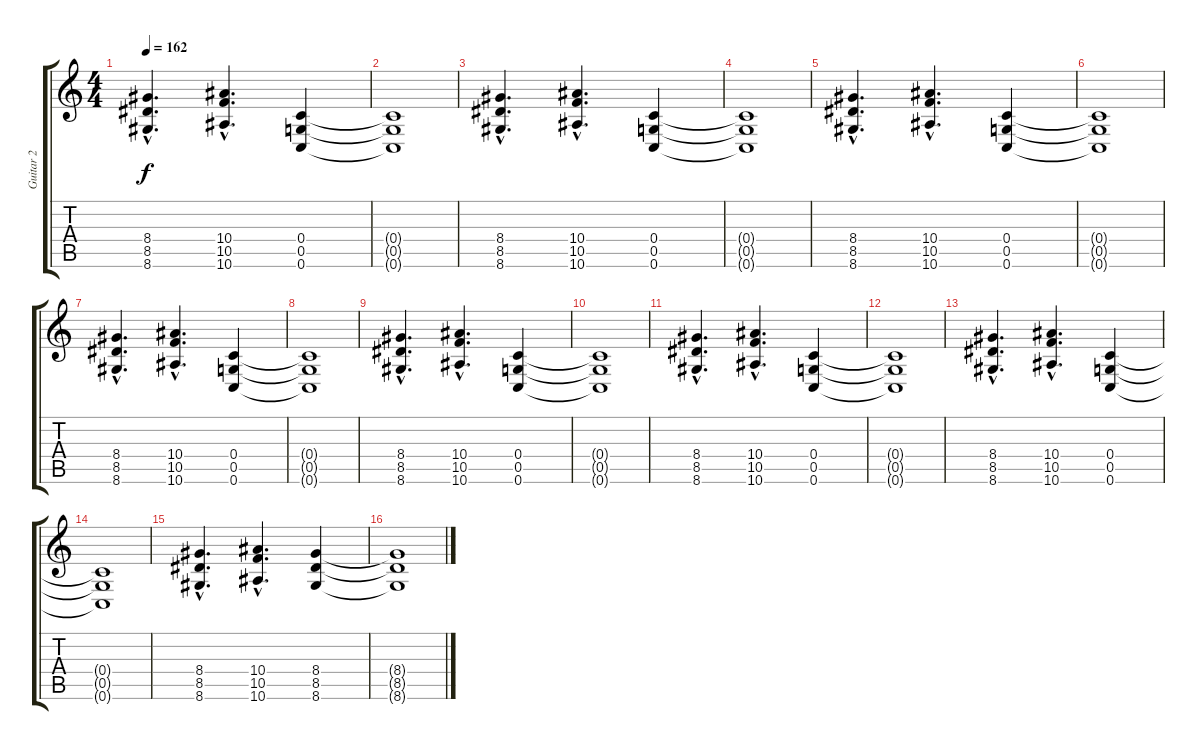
\track ("Guitar 2" "Guitar 2") {instrument distortionguitar}
\staff {score tabs}
\tuning (D4 A3 F3 C3 G2 C2) {hide}
\ts (4 4)
\tempo 162
\clef g2
\ks c
(8.4{hac} 8.5{hac} 8.6{hac}).4{d dy f} (10.4{hac} 10.5{hac} 10.6{hac}).4{d} (0.4 0.5 0.6).4 |
(0.4{t} 0.5{t} 0.6{t}).1 |
(8.4{hac} 8.5{hac} 8.6{hac}).4{d} (10.4{hac} 10.5{hac} 10.6{hac}).4{d} (0.4 0.5 0.6).4 |
(0.4{t} 0.5{t} 0.6{t}).1 |
(8.4{hac} 8.5{hac} 8.6{hac}).4{d} (10.4{hac} 10.5{hac} 10.6{hac}).4{d} (0.4 0.5 0.6).4 |
(0.4{t} 0.5{t} 0.6{t}).1 |
(8.4{hac} 8.5{hac} 8.6{hac}).4{d} (10.4{hac} 10.5{hac} 10.6{hac}).4{d} (0.4 0.5 0.6).4 |
(0.4{t} 0.5{t} 0.6{t}).1 |
(8.4{hac} 8.5{hac} 8.6{hac}).4{d} (10.4{hac} 10.5{hac} 10.6{hac}).4{d} (0.4 0.5 0.6).4 |
(0.4{t} 0.5{t} 0.6{t}).1 |
(8.4{hac} 8.5{hac} 8.6{hac}).4{d} (10.4{hac} 10.5{hac} 10.6{hac}).4{d} (0.4 0.5 0.6).4 |
(0.4{t} 0.5{t} 0.6{t}).1 |
(8.4{hac} 8.5{hac} 8.6{hac}).4{d} (10.4{hac} 10.5{hac} 10.6{hac}).4{d} (0.4 0.5 0.6).4 |
(0.4{t} 0.5{t} 0.6{t}).1 |
(8.4{hac} 8.5{hac} 8.6{hac}).4{d} (10.4{hac} 10.5{hac} 10.6{hac}).4{d} (8.4 8.5 8.6).4 |
(8.4{t} 8.5{t} 8.6{t}).1{volume 8}
